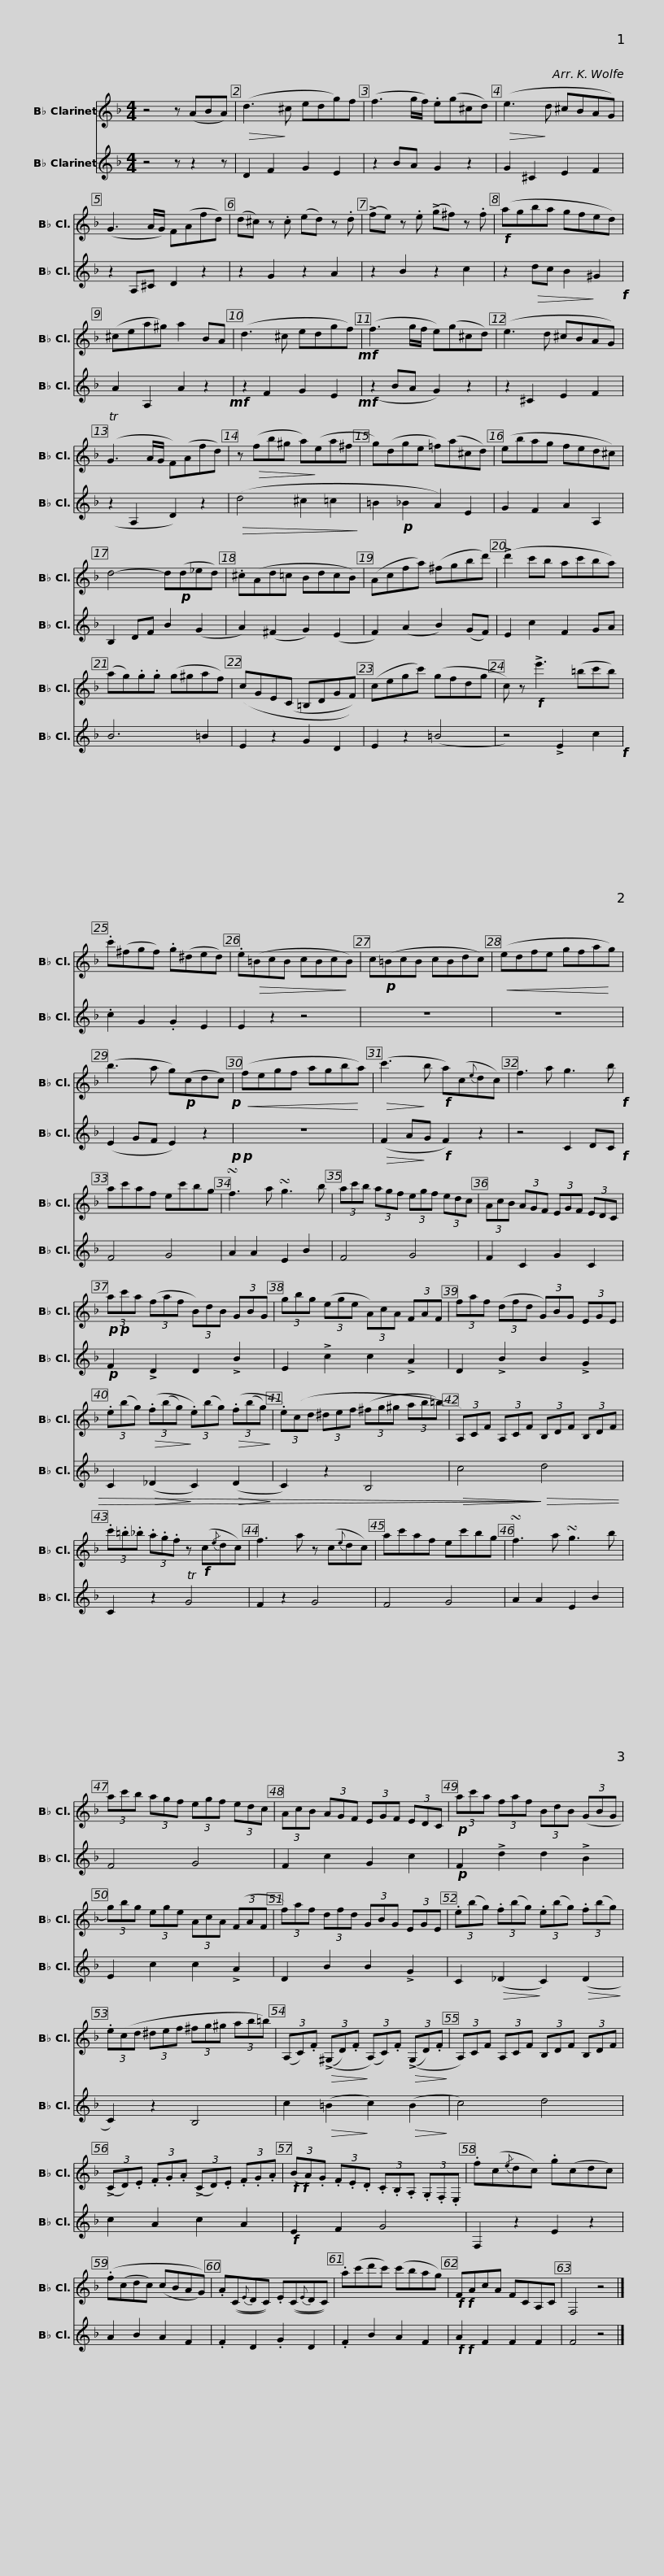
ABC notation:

X:1
%%score 1 2
L:1/8
M:4/4
I:linebreak $
K:none
V:1 treble transpose=-2
V:2 treble transpose=-2
V:1
[K:F] z4 z (ABA) |!>(! (d3!>)! ^c edg)f | (f3 g/f/) .e(g^cd) |!>(! (e3!>)! d ^cBAG) | (G3 A/G/) F(Afd) |$ %5
 (d^c) z .c (ed) z .d | (!>!fe) z .e (!>!g^f) z .f |!f! (agba gfed) | (^cea^g) a2 BA | (d3 ^c edgf)!mf! |$ %10
 (f3 g/f/ e)(g^cd) | (e3 d ^cBAG) | (TG3 A/G/ F)(Afd) | z!>(! (fb^g a)!>)!(ea^f | g)(dge =f)(a^cd) |$ %15
 (ebag fed^c) | d4- d!p!(d_ed) | .^c(Ad=c BdcB) | (Acfa) (^fgbd') |$ (!>!d'2 c'b ac'ba) | %20
 (ag).g.g (g^gaf) | (cGE(C =B,DGF)) | (cegc') (gfdg | c) z!f! !>!e'3 (=bc'b) |$ .c'(^fgf) .g(^ded) | %25
 .e!>(!(=BcB cBc!>)!B) | c!p!(=BcB cBdc) |!<(! (edfe gfa!<)!g) | (b3 a g)!p!(cdc)!p! |$!<(! (fegf agb!<)!a) | %30
!>(! (c'3!>)! b!f! a)(c{e}dc) | f3 a g3 b!f! | ac'af ec'bg | !turn!f3 a !turn!g3 b |$ (3ac'b (3agf (3egf (3edc | %35
 (3AcB (3AGF (3EGF (3EDC |!p!!p! (3ac'a (3(faf (3B)dB (3GBG |$ (3gbg (3(ege (3A)cA (3FAF | (3faf (3(dfd (3G)BG (3EGE | (3.e(bg)!>(! (3(.f(bg)!>)! (3.e)(bg)!>(! (3(.f(bg)!>)! |$ %40
 (3.e)(cd (3^def (3(^fg^g (3ab=b) | (3A,)CF (3A,CF (3B,DF (3B,DF | (3.c'.=b._b (3.a.g.f z!f! (c{/e}dc) |$ f3 a z (c{e}dc) | ac'af ec'bg | %45
 !turn!f3 a !turn!g3 b | (3ac'b (3agf (3egf (3edc |$ (3AcB (3AGF (3EGF (3EDC |!p! (3ac'a (3faf (3BdB (3(GBG | (3g)bg (3ege (3AcA (3(FAF |$ %50
 (3f)af (3dfd (3GBG (3EGE | (3.e(bg) (3.f(bg) (3.e(bg) (3.f(bg) | (3.e(cd (3^def (3^fg^g (3ab=b) |$ (3(A,C).F!>(! (3((!>!^G,D).F!>)! (3(A,)C).F!>(! (3((!>!G,D).F!>)! | (3A,)CF (3A,CF (3B,DF (3B,DF | %55
 (3(!>!CD).E (3.F.G.A (3(!>!CD).E (3.F.G.A |$!f!!f! (3(BA).G (3.F.E.D (3.C.B,.A, (3.G,.F,.E, | .f(c{/e}dc) .g(cdc) | (.f(cdc) (cBAG)) | .A((C{E}DC)) .E((C{E}DC)) |$ %60
 .a(c'd'c') (c'bag) |!f!!f! FAcA FCA,C | F,4 z4 |] %63
V:2
[K:F] z4 z z2 z | D2 F2 G2 E2 | z2 BA G2 z2 | G2 ^C2 E2 F2 | z2 A,^C D2 z2 |$ %5
 z2 G2 z2 A2 | z2 B2 z2 c2 | z2!>(! dc B2!>)! ^G2!f! | A2 A,2 A2 z2!mf! | z2 F2 G2 E2!mf! |$ %10
 (z2 BA G2) z2 | z2 ^C2 E2 F2 | (z2 A,2 D2) z2 |!>(! (d4 ^c2 =c2!>)! | =B2!p! _B2 A2) E2 |$ %15
 G2 F2 A2 A,2 | B,2 DF B2 (G2 | A2) (^F2 G2) (E2 | F2) (A2 B2) (GF) |$ E2 c2 F2 GA | %20
 B6 =B2 | E2 z2 G2 D2 | E2 z2 (=B4 | z4) !>!E2 c2!f! |$ .c2 G2 .G2 E2 | %25
 E2 z2 z4 | z8 | z8 | (E2 GF E2) z2!p!!p! |$ z8 | %30
!>(! (F2 A!>)!G!f! F2) z2 | z4 C2 DC!f! | F4 G4 | A2 A2 E2 B2 |$ F4 G4 | %35
 F2 C2 G2 C2 |!p! F2 !>!D2 D2 !>!B2 |$ E2 !>!c2 c2 !>!A2 | D2 !>!B2 B2 !>!G2 | C2!>(! (_D2!>)! C2)!>(! (D2!>)! |$ %40
 C2) z2 B,4 |!>(! c4!>)!!>)!!>(! d4 | C2 z2 TG4 |$ F2 z2 G4 | F4 G4 | %45
 A2 A2 E2 B2 | F4 G4 |$ F2 c2 G2 c2 |!p! F2 !>!d2 d2 !>!B2 | E2 c2 c2 !>!A2 |$ %50
 D2 B2 B2 !>!G2 | C2!>(! (_D2!>)! C2)!>(! (D2!>)! | C2) z2 B,4 |$ c2!>(! (=B2!>)! c2)!>(! (B2!>)! | c4) d4 | %55
 c2 A2 c2 A2 |$!f! E2 F2 G4 | F,2 z2 E2 z2 | A2 B2 A2 F2 | .F2 D2 .G2 D2 |$ %60
 .F2 B2 A2 F2 |!f!!f! A2 F2 F2 F2 | F4 z4 |] %63
